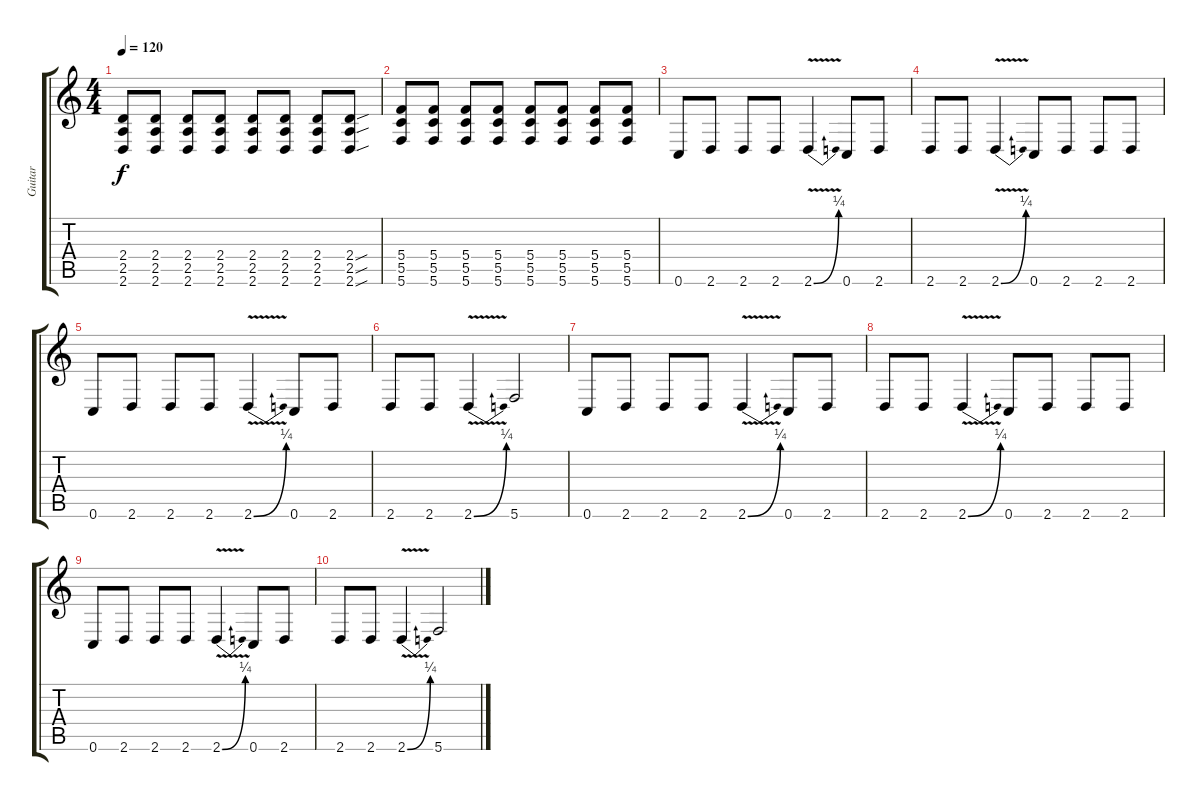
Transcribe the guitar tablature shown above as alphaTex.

\track ("Guitar" "Guitar") {instrument distortionguitar}
\staff {score tabs}
\tuning (D4 A3 F3 C3 G2 C2) {hide}
\ts (4 4)
\tempo 120
\clef g2
\ks c
(2.4 2.5 2.6).8{dy f} (2.4 2.5 2.6).8 (2.4 2.5 2.6).8 (2.4 2.5 2.6).8 (2.4 2.5 2.6).8 (2.4 2.5 2.6).8 (2.4 2.5 2.6).8 (2.4{sou} 2.5{sou} 2.6{sou}).8 |
(5.4 5.5 5.6).8 (5.4 5.5 5.6).8 (5.4 5.5 5.6).8 (5.4 5.5 5.6).8 (5.4 5.5 5.6).8 (5.4 5.5 5.6).8 (5.4 5.5 5.6).8 (5.4 5.5 5.6).8 |
0.6.8 2.6.8 2.6.8 2.6.8 2.6{be (bend 0 0 60 1) v}.4 0.6.8 2.6.8 |
2.6.8 2.6.8 2.6{be (bend 0 0 60 1) v}.4 0.6.8 2.6.8 2.6.8 2.6.8 |
0.6.8 2.6.8 2.6.8 2.6.8 2.6{be (bend 0 0 60 1) v}.4 0.6.8 2.6.8 |
2.6.8 2.6.8 2.6{be (bend 0 0 60 1) v}.4 5.6.2 |
0.6.8 2.6.8 2.6.8 2.6.8 2.6{be (bend 0 0 60 1) v}.4 0.6.8 2.6.8 |
2.6.8 2.6.8 2.6{be (bend 0 0 60 1) v}.4 0.6.8 2.6.8 2.6.8 2.6.8 |
0.6.8 2.6.8 2.6.8 2.6.8 2.6{be (bend 0 0 60 1) v}.4 0.6.8 2.6.8 |
2.6.8 2.6.8 2.6{be (bend 0 0 60 1) v}.4 5.6.2
